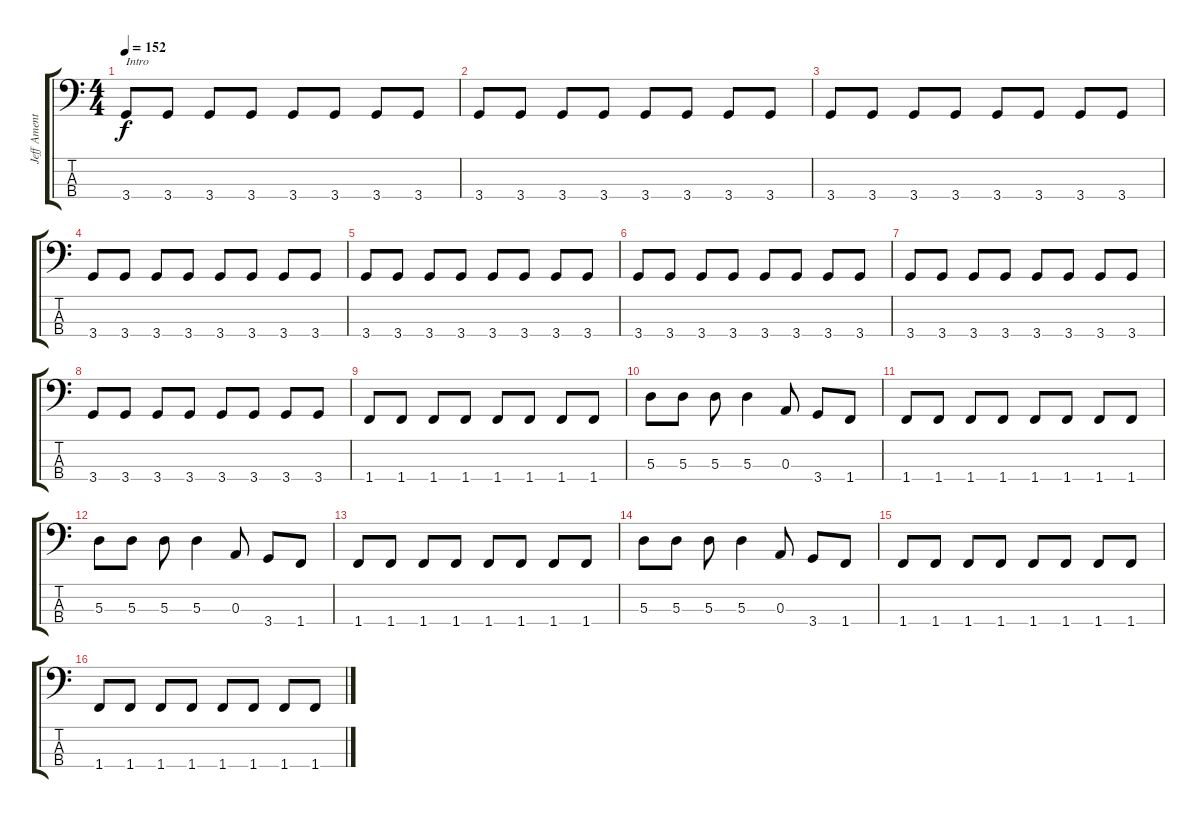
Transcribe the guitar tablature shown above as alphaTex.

\track ("Jeff Ament" "Jeff Ament") {instrument electricbassfinger}
\staff {score tabs}
\tuning (G2 D2 A1 E1) {hide}
\ts (4 4)
\tempo 152
\clef f4
\ks c
3.4.8{txt "Intro" dy f instrument electricbassfinger} 3.4.8 3.4.8 3.4.8 3.4.8 3.4.8 3.4.8 3.4.8 |
3.4.8 3.4.8 3.4.8 3.4.8 3.4.8 3.4.8 3.4.8 3.4.8 |
3.4.8 3.4.8 3.4.8 3.4.8 3.4.8 3.4.8 3.4.8 3.4.8 |
3.4.8 3.4.8 3.4.8 3.4.8 3.4.8 3.4.8 3.4.8 3.4.8 |
3.4.8 3.4.8 3.4.8 3.4.8 3.4.8 3.4.8 3.4.8 3.4.8 |
3.4.8 3.4.8 3.4.8 3.4.8 3.4.8 3.4.8 3.4.8 3.4.8 |
3.4.8 3.4.8 3.4.8 3.4.8 3.4.8 3.4.8 3.4.8 3.4.8 |
3.4.8 3.4.8 3.4.8 3.4.8 3.4.8 3.4.8 3.4.8 3.4.8 |
1.4.8 1.4.8 1.4.8 1.4.8 1.4.8 1.4.8 1.4.8 1.4.8 |
5.3.8 5.3.8 5.3.8 5.3.4 0.3.8 3.4.8 1.4.8 |
1.4.8 1.4.8 1.4.8 1.4.8 1.4.8 1.4.8 1.4.8 1.4.8 |
5.3.8 5.3.8 5.3.8 5.3.4 0.3.8 3.4.8 1.4.8 |
1.4.8 1.4.8 1.4.8 1.4.8 1.4.8 1.4.8 1.4.8 1.4.8 |
5.3.8 5.3.8 5.3.8 5.3.4 0.3.8 3.4.8 1.4.8 |
1.4.8 1.4.8 1.4.8 1.4.8 1.4.8 1.4.8 1.4.8 1.4.8 |
1.4.8 1.4.8 1.4.8 1.4.8 1.4.8 1.4.8 1.4.8 1.4.8
